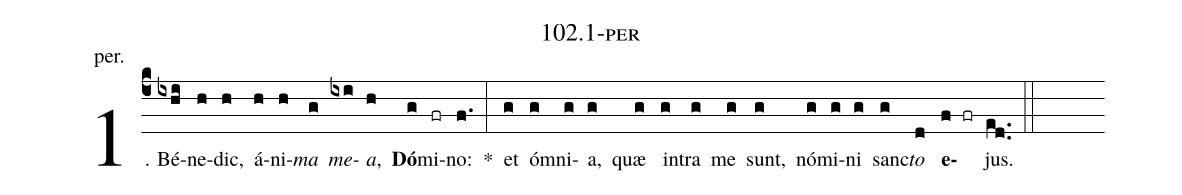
name: 102.1-per;
annotation: per.;
%%
(c4)1. Bé(ixhi)ne(h)dic,(h) á(h)ni(h)<i>ma</i>(g) <i>me</i>(ixi)<i>a</i>,(h) <b>Dó</b>(g)mi(fr)no:(f.) *(:) et(g) óm(g)ni(g)a,(g) quæ(g) in(g)tra(g) me(g) sunt,(g) nó(g)mi(g)ni(g) sanc(g)<i>to</i>(d) <b>e</b>(f fr)jus.(ed..) (::)
